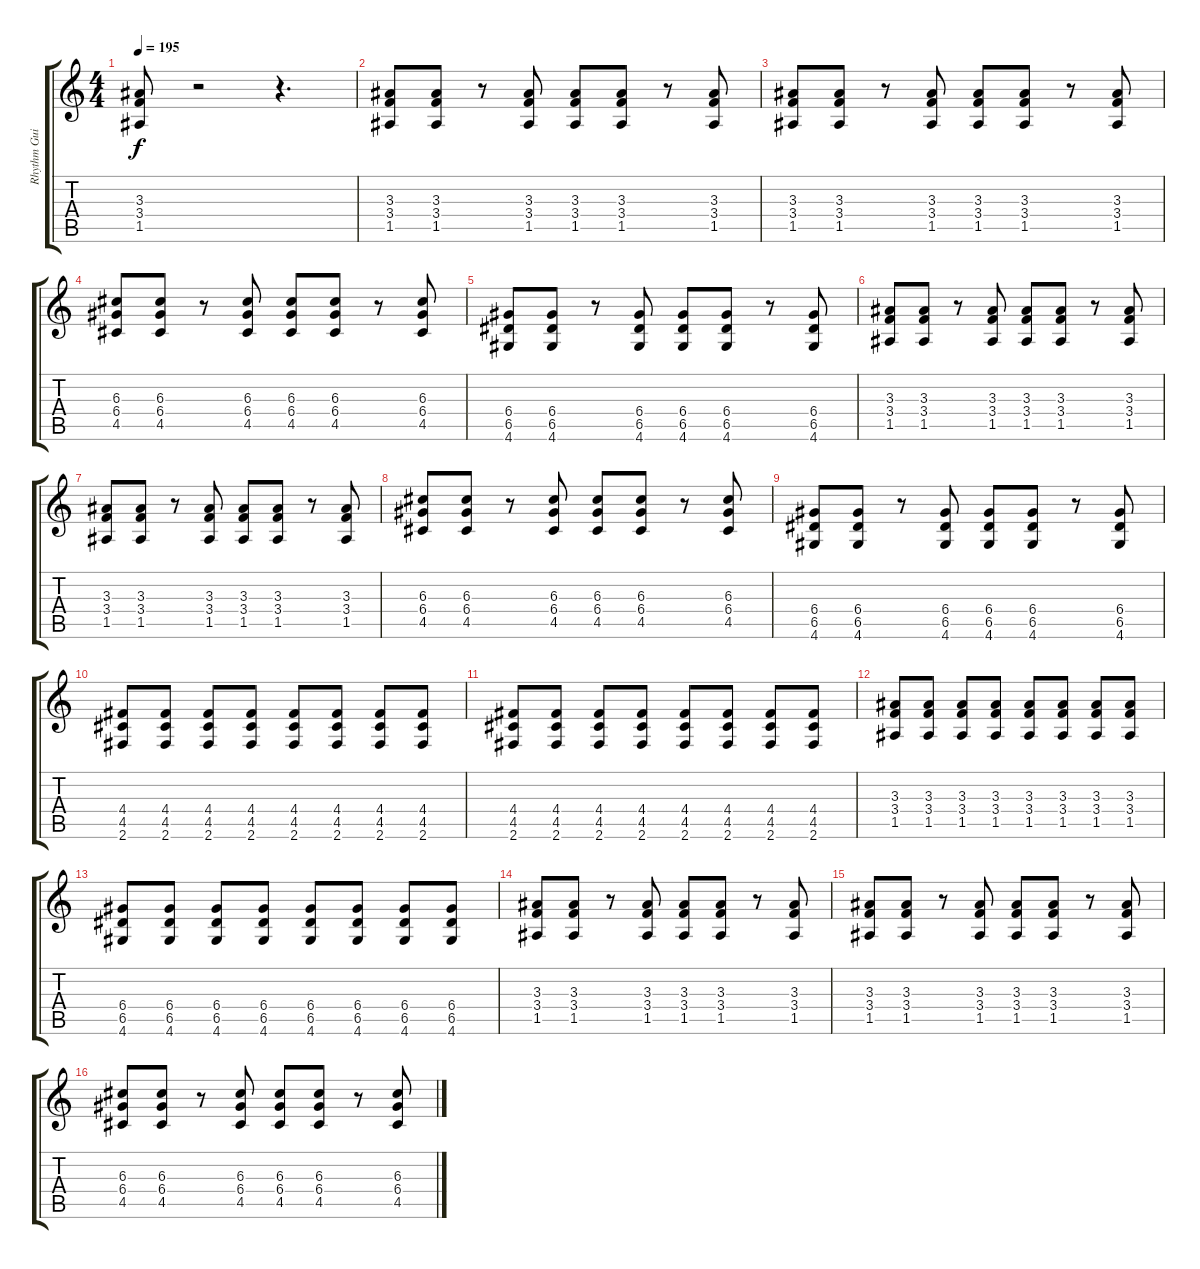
\track ("Rhythm Guitar" "Rhythm Gui") {instrument distortionguitar}
\staff {score tabs}
\tuning (E4 B3 G3 D3 A2 E2) {hide}
\ts (4 4)
\tempo 195
\clef g2
\ks c
(3.3 3.4 1.5).8{dy f} r.2 r.4{d} |
(3.3 3.4 1.5).8 (3.3 3.4 1.5).8 r.8 (3.3 3.4 1.5).8 (3.3 3.4 1.5).8 (3.3 3.4 1.5).8 r.8 (3.3 3.4 1.5).8 |
(3.3 3.4 1.5).8 (3.3 3.4 1.5).8 r.8 (3.3 3.4 1.5).8 (3.3 3.4 1.5).8 (3.3 3.4 1.5).8 r.8 (3.3 3.4 1.5).8 |
(6.3 6.4 4.5).8 (6.3 6.4 4.5).8 r.8 (6.3 6.4 4.5).8 (6.3 6.4 4.5).8 (6.3 6.4 4.5).8 r.8 (6.3 6.4 4.5).8 |
(6.4 6.5 4.6).8 (6.4 6.5 4.6).8 r.8 (6.4 6.5 4.6).8 (6.4 6.5 4.6).8 (6.4 6.5 4.6).8 r.8 (6.4 6.5 4.6).8 |
(3.3 3.4 1.5).8 (3.3 3.4 1.5).8 r.8 (3.3 3.4 1.5).8 (3.3 3.4 1.5).8 (3.3 3.4 1.5).8 r.8 (3.3 3.4 1.5).8 |
(3.3 3.4 1.5).8 (3.3 3.4 1.5).8 r.8 (3.3 3.4 1.5).8 (3.3 3.4 1.5).8 (3.3 3.4 1.5).8 r.8 (3.3 3.4 1.5).8 |
(6.3 6.4 4.5).8 (6.3 6.4 4.5).8 r.8 (6.3 6.4 4.5).8 (6.3 6.4 4.5).8 (6.3 6.4 4.5).8 r.8 (6.3 6.4 4.5).8 |
(6.4 6.5 4.6).8 (6.4 6.5 4.6).8 r.8 (6.4 6.5 4.6).8 (6.4 6.5 4.6).8 (6.4 6.5 4.6).8 r.8 (6.4 6.5 4.6).8 |
(4.4 4.5 2.6).8 (4.4 4.5 2.6).8 (4.4 4.5 2.6).8 (4.4 4.5 2.6).8 (4.4 4.5 2.6).8 (4.4 4.5 2.6).8 (4.4 4.5 2.6).8 (4.4 4.5 2.6).8 |
(4.4 4.5 2.6).8 (4.4 4.5 2.6).8 (4.4 4.5 2.6).8 (4.4 4.5 2.6).8 (4.4 4.5 2.6).8 (4.4 4.5 2.6).8 (4.4 4.5 2.6).8 (4.4 4.5 2.6).8 |
(3.3 3.4 1.5).8 (3.3 3.4 1.5).8 (3.3 3.4 1.5).8 (3.3 3.4 1.5).8 (3.3 3.4 1.5).8 (3.3 3.4 1.5).8 (3.3 3.4 1.5).8 (3.3 3.4 1.5).8 |
(6.4 6.5 4.6).8 (6.4 6.5 4.6).8 (6.4 6.5 4.6).8 (6.4 6.5 4.6).8 (6.4 6.5 4.6).8 (6.4 6.5 4.6).8 (6.4 6.5 4.6).8 (6.4 6.5 4.6).8 |
(3.3 3.4 1.5).8 (3.3 3.4 1.5).8 r.8 (3.3 3.4 1.5).8 (3.3 3.4 1.5).8 (3.3 3.4 1.5).8 r.8 (3.3 3.4 1.5).8 |
(3.3 3.4 1.5).8 (3.3 3.4 1.5).8 r.8 (3.3 3.4 1.5).8 (3.3 3.4 1.5).8 (3.3 3.4 1.5).8 r.8 (3.3 3.4 1.5).8 |
(6.3 6.4 4.5).8 (6.3 6.4 4.5).8 r.8 (6.3 6.4 4.5).8 (6.3 6.4 4.5).8 (6.3 6.4 4.5).8 r.8 (6.3 6.4 4.5).8
